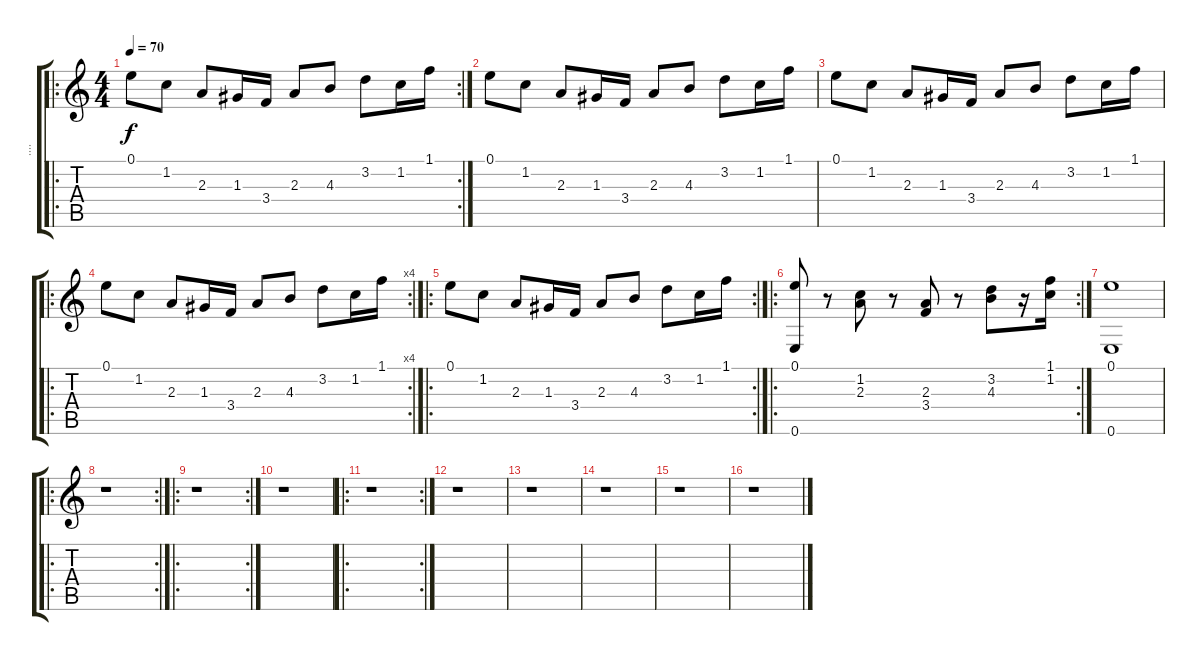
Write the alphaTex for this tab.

\track ("...." "....") {instrument electricguitarjazz}
\staff {score tabs}
\tuning (E4 B3 G3 D3 A2 E2) {hide}
\ro
\rc 2
\ts (4 4)
\tempo 70
\clef g2
\ks c
0.1.8{dy f} 1.2.8 2.3.8 1.3.16 3.4.16 2.3.8 4.3.8 3.2.8 1.2.16 1.1.16 |
0.1.8 1.2.8 2.3.8 1.3.16 3.4.16 2.3.8 4.3.8 3.2.8 1.2.16 1.1.16 |
0.1.8 1.2.8 2.3.8 1.3.16 3.4.16 2.3.8 4.3.8 3.2.8 1.2.16 1.1.16 |
\ro
\rc 4
0.1.8 1.2.8 2.3.8 1.3.16 3.4.16 2.3.8 4.3.8 3.2.8 1.2.16 1.1.16 |
\ro
\rc 2
0.1.8 1.2.8 2.3.8 1.3.16 3.4.16 2.3.8 4.3.8 3.2.8 1.2.16 1.1.16 |
\ro
\rc 2
(0.1 0.6).8 r.8 (1.2 2.3).8 r.8 (2.3 3.4).8 r.8 (3.2 4.3).8 r.16 (1.1 1.2).16 |
(0.1 0.6).1 |
\ro
\rc 2
r.1 |
\ro
\rc 2
r.1 |
r.1 |
\ro
\rc 2
r.1 |
r.1 |
r.1 |
r.1 |
r.1 |
r.1
